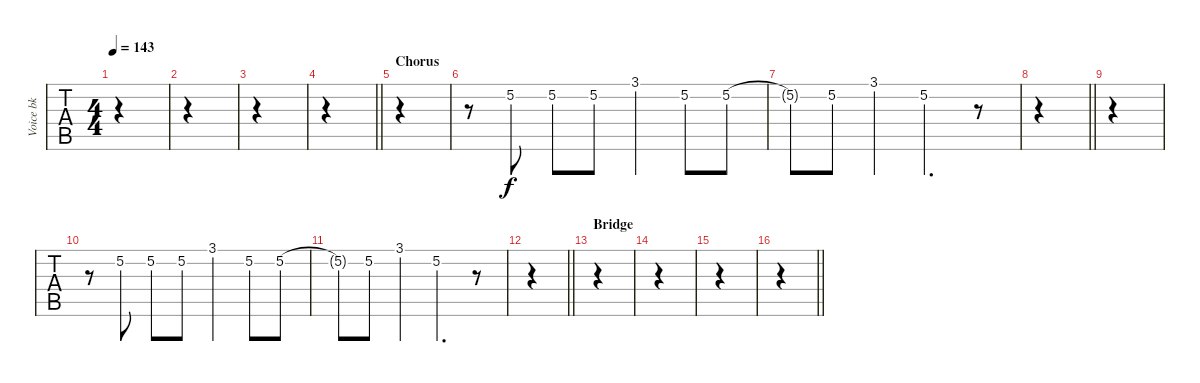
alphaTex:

\track ("Voice bk" "Voice bk") {instrument lead6voice}
\staff {tabs}
\tuning (F4 C4 Ab3 Eb3 Bb2 F2) {hide}
\ts (4 4)
\tempo 143
\clef g2
\ks c
|
|
|
\barLineRight lightlight
|
\section ("" "Chorus")
|
r.8 5.2.8 5.2.8 5.2.8 3.1.4 5.2.8 5.2.8 |
5.2{t}.8 5.2.8 3.1.4 5.2.4{d} r.8 |
\barLineRight lightlight
|
|
r.8 5.2.8 5.2.8 5.2.8 3.1.4 5.2.8 5.2.8 |
5.2{t}.8 5.2.8 3.1.4 5.2.4{d} r.8 |
\barLineRight lightlight
|
\section ("" "Bridge")
|
|
|
\barLineRight lightlight
